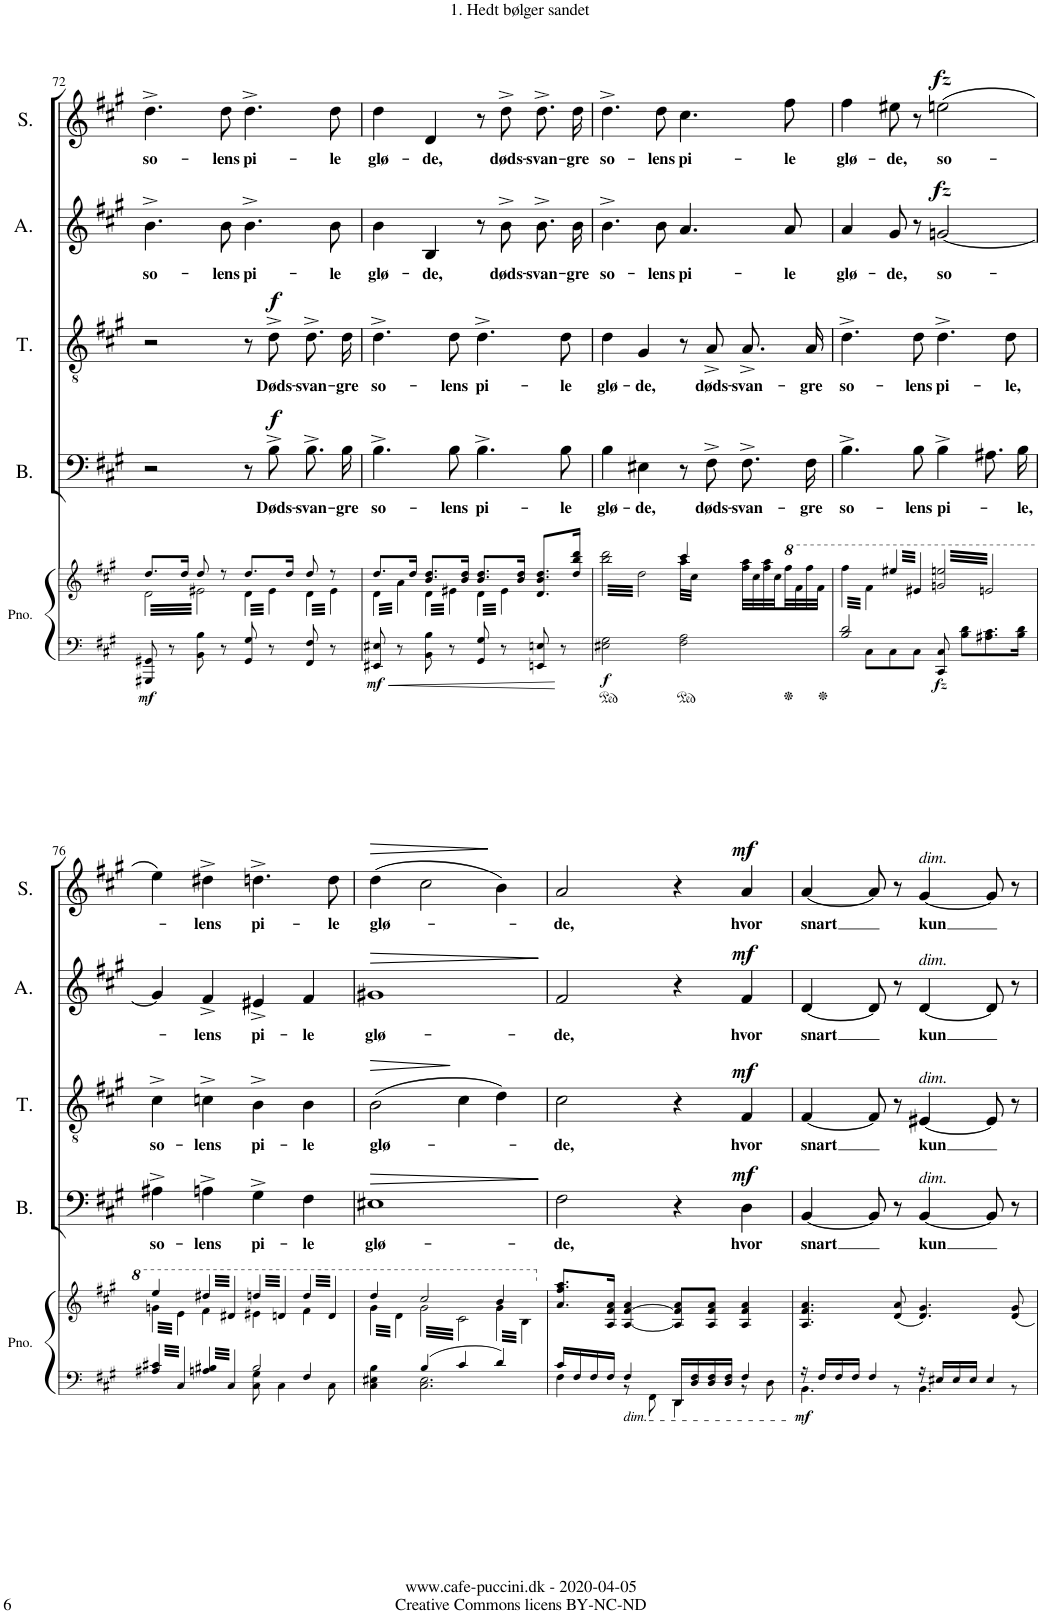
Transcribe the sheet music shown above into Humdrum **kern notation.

**kern	**kern	**dynam	**kern	**text	**dynam	**kern	**text	**dynam	**kern	**text	**dynam	**kern	**text	**dynam
*part5	*part5	*part5	*part4	*part4	*part4	*part3	*part3	*part3	*part2	*part2	*part2	*part1	*part1	*part1
*staff6	*staff5	*staff5/6	*staff4	*staff4	*staff4	*staff3	*staff3	*staff3	*staff2	*staff2	*staff2	*staff1	*staff1	*staff1
*I"Piano	*	*	*I"Bass	*	*	*I"Tenor	*	*	*I"Alto	*	*	*I"Soprano	*	*
*I'Pno.	*	*	*I'B.	*	*	*I'T.	*	*	*I'A.	*	*	*I'S.	*	*
!!LO:PB:g=z
*clefF4	*clefG2	*	*clefF4	*	*	*clefGv2	*	*	*clefG2	*	*	*clefG2	*	*
*k[f#c#g#]	*k[f#c#g#]	*	*k[f#c#g#]	*	*	*k[f#c#g#]	*	*	*k[f#c#g#]	*	*	*k[f#c#g#]	*	*
*M4/4	*M4/4	*	*M4/4	*	*	*M4/4	*	*	*M4/4	*	*	*M4/4	*	*
*met(c)	*met(c)	*	*met(c)	*	*	*met(c)	*	*	*met(c)	*	*	*met(c)	*	*
=72	=72	=72	=72	=72	=72	=72	=72	=72	=72	=72	=72	=72	=72	=72
*	*^	*	*	*	*	*	*	*	*	*	*	*	*	*
!	!	!	!LO:DY:b=2	!	!	!	!	!	!	!	!LO:LY:b	!	!	!LO:LY:b	!
*	*tremolo	*	*	*	*	*	*	*	*	*	*	*	*	*	*
8GGG#X/ 8GG#X/	8.dd/L	64d\LLLL	mf	2r	.	.	2r	.	.	4.b^\	so-	.	4.dd^\	so-	.
.	.	64e#X\	.	.	.	.	.	.	.	.	.	.	.	.	.
.	.	64d\	.	.	.	.	.	.	.	.	.	.	.	.	.
.	.	64e#X\	.	.	.	.	.	.	.	.	.	.	.	.	.
.	.	64d\	.	.	.	.	.	.	.	.	.	.	.	.	.
.	.	64e#X\	.	.	.	.	.	.	.	.	.	.	.	.	.
.	.	64d\	.	.	.	.	.	.	.	.	.	.	.	.	.
.	.	64e#X\	.	.	.	.	.	.	.	.	.	.	.	.	.
8r	.	64d\	.	.	.	.	.	.	.	.	.	.	.	.	.
.	.	64e#X\	.	.	.	.	.	.	.	.	.	.	.	.	.
.	.	64d\	.	.	.	.	.	.	.	.	.	.	.	.	.
.	.	64e#X\	.	.	.	.	.	.	.	.	.	.	.	.	.
.	16dd/Jk	64d\	.	.	.	.	.	.	.	.	.	.	.	.	.
.	.	64e#X\	.	.	.	.	.	.	.	.	.	.	.	.	.
.	.	64d\	.	.	.	.	.	.	.	.	.	.	.	.	.
.	.	64e#X\	.	.	.	.	.	.	.	.	.	.	.	.	.
8BB\ 8B\	8dd/	64d\	.	.	.	.	.	.	.	.	.	.	.	.	.
.	.	64e#X\	.	.	.	.	.	.	.	.	.	.	.	.	.
.	.	64d\	.	.	.	.	.	.	.	.	.	.	.	.	.
.	.	64e#X\	.	.	.	.	.	.	.	.	.	.	.	.	.
.	.	64d\	.	.	.	.	.	.	.	.	.	.	.	.	.
.	.	64e#X\	.	.	.	.	.	.	.	.	.	.	.	.	.
.	.	64d\	.	.	.	.	.	.	.	.	.	.	.	.	.
.	.	64e#X\	.	.	.	.	.	.	.	.	.	.	.	.	.
!	!	!	!	!	!	!	!	!	!	!	!LO:LY:b	!	!	!LO:LY:b	!
8r	8r	64d\	.	.	.	.	.	.	.	8b\	-lens	.	8dd\	-lens	.
.	.	64e#X\	.	.	.	.	.	.	.	.	.	.	.	.	.
.	.	64d\	.	.	.	.	.	.	.	.	.	.	.	.	.
.	.	64e#X\	.	.	.	.	.	.	.	.	.	.	.	.	.
.	.	64d\	.	.	.	.	.	.	.	.	.	.	.	.	.
.	.	64e#X\	.	.	.	.	.	.	.	.	.	.	.	.	.
.	.	64d\	.	.	.	.	.	.	.	.	.	.	.	.	.
.	.	64e#X\JJJJ	.	.	.	.	.	.	.	.	.	.	.	.	.
!	!	!	!	!	!	!	!	!	!	!	!LO:LY:b	!	!	!LO:LY:b	!
8GG#/ 8G#/	8.dd/L	64d\LLLL	.	8r	.	.	8r	.	.	4.b^\	pi-	.	4.dd^\	pi-	.
.	.	64e#\	.	.	.	.	.	.	.	.	.	.	.	.	.
.	.	64d\	.	.	.	.	.	.	.	.	.	.	.	.	.
.	.	64e#\	.	.	.	.	.	.	.	.	.	.	.	.	.
.	.	64d\	.	.	.	.	.	.	.	.	.	.	.	.	.
.	.	64e#\	.	.	.	.	.	.	.	.	.	.	.	.	.
.	.	64d\	.	.	.	.	.	.	.	.	.	.	.	.	.
.	.	64e#\	.	.	.	.	.	.	.	.	.	.	.	.	.
!	!	!	!	!	!LO:LY:b	!LO:DY:a	!	!LO:LY:b	!LO:DY:a	!	!	!	!	!	!
8r	.	64d\	.	8B^\	Døds-	f	8d^\	Døds-	f	.	.	.	.	.	.
.	.	64e#\	.	.	.	.	.	.	.	.	.	.	.	.	.
.	.	64d\	.	.	.	.	.	.	.	.	.	.	.	.	.
.	.	64e#\	.	.	.	.	.	.	.	.	.	.	.	.	.
.	16dd/Jk	64d\	.	.	.	.	.	.	.	.	.	.	.	.	.
.	.	64e#\	.	.	.	.	.	.	.	.	.	.	.	.	.
.	.	64d\	.	.	.	.	.	.	.	.	.	.	.	.	.
.	.	64e#\JJJJ	.	.	.	.	.	.	.	.	.	.	.	.	.
!	!	!	!	!	!LO:LY:b	!	!	!LO:LY:b	!	!	!	!	!	!	!
8FF#/ 8F#/	8dd/	64d\LLLL	.	8.B^\L	-svan-	.	8.d^\L	-svan-	.	.	.	.	.	.	.
.	.	64e#\	.	.	.	.	.	.	.	.	.	.	.	.	.
.	.	64d\	.	.	.	.	.	.	.	.	.	.	.	.	.
.	.	64e#\	.	.	.	.	.	.	.	.	.	.	.	.	.
.	.	64d\	.	.	.	.	.	.	.	.	.	.	.	.	.
.	.	64e#\	.	.	.	.	.	.	.	.	.	.	.	.	.
.	.	64d\	.	.	.	.	.	.	.	.	.	.	.	.	.
.	.	64e#\	.	.	.	.	.	.	.	.	.	.	.	.	.
!	!	!	!	!	!	!	!	!	!	!	!LO:LY:b	!	!	!LO:LY:b	!
8r	8r	64d\	.	.	.	.	.	.	.	8b\	-le	.	8dd\	-le	.
.	.	64e#\	.	.	.	.	.	.	.	.	.	.	.	.	.
.	.	64d\	.	.	.	.	.	.	.	.	.	.	.	.	.
.	.	64e#\	.	.	.	.	.	.	.	.	.	.	.	.	.
!	!	!	!	!	!LO:LY:b	!	!	!LO:LY:b	!	!	!	!	!	!	!
.	.	64d\	.	16B\Jk	-gre	.	16d\Jk	-gre	.	.	.	.	.	.	.
.	.	64e#\	.	.	.	.	.	.	.	.	.	.	.	.	.
.	.	64d\	.	.	.	.	.	.	.	.	.	.	.	.	.
.	.	64e#\JJJJ	.	.	.	.	.	.	.	.	.	.	.	.	.
=73	=73	=73	=73	=73	=73	=73	=73	=73	=73	=73	=73	=73	=73	=73	=73
!	!	!	!LO:DY:b=2	!	!LO:LY:b	!	!	!LO:LY:b	!	!	!LO:LY:b	!	!	!LO:LY:b	!
8EE#X/ 8E#X/	8.dd/L	64d\LLLL	mf	4.B^\	so-	.	4.d^\	so-	.	4b\	glø-	.	4dd\	glø-	.
.	.	64a\	.	.	.	.	.	.	.	.	.	.	.	.	.
.	.	64d\	.	.	.	.	.	.	.	.	.	.	.	.	.
.	.	64a\	.	.	.	.	.	.	.	.	.	.	.	.	.
.	.	64d\	.	.	.	.	.	.	.	.	.	.	.	.	.
.	.	64a\	.	.	.	.	.	.	.	.	.	.	.	.	.
.	.	64d\	.	.	.	.	.	.	.	.	.	.	.	.	.
.	.	64a\	.	.	.	.	.	.	.	.	.	.	.	.	.
8r	.	64d\	.	.	.	.	.	.	.	.	.	.	.	.	.
.	.	64a\	.	.	.	.	.	.	.	.	.	.	.	.	.
.	.	64d\	.	.	.	.	.	.	.	.	.	.	.	.	.
.	.	64a\	.	.	.	.	.	.	.	.	.	.	.	.	.
.	16dd/Jk	64d\	.	.	.	.	.	.	.	.	.	.	.	.	.
.	.	64a\	.	.	.	.	.	.	.	.	.	.	.	.	.
.	.	64d\	.	.	.	.	.	.	.	.	.	.	.	.	.
.	.	64a\JJJJ	.	.	.	.	.	.	.	.	.	.	.	.	.
!	!	!	!	!	!	!	!	!	!	!	!LO:LY:b	!	!	!LO:LY:b	!
8BB\ 8B\	8.b/ 8.dd/L	64d\LLLL	.	.	.	.	.	.	.	4B/	-de,	.	4d/	-de,	.
.	.	64e#X\	.	.	.	.	.	.	.	.	.	.	.	.	.
.	.	64d\	.	.	.	.	.	.	.	.	.	.	.	.	.
.	.	64e#X\	.	.	.	.	.	.	.	.	.	.	.	.	.
.	.	64d\	.	.	.	.	.	.	.	.	.	.	.	.	.
.	.	64e#X\	.	.	.	.	.	.	.	.	.	.	.	.	.
.	.	64d\	.	.	.	.	.	.	.	.	.	.	.	.	.
.	.	64e#X\	.	.	.	.	.	.	.	.	.	.	.	.	.
!	!	!	!	!	!LO:LY:b	!	!	!LO:LY:b	!	!	!	!	!	!	!
8r	.	64d\	.	8B\	-lens	.	8d\	-lens	.	.	.	.	.	.	.
.	.	64e#X\	.	.	.	.	.	.	.	.	.	.	.	.	.
.	.	64d\	.	.	.	.	.	.	.	.	.	.	.	.	.
.	.	64e#X\	.	.	.	.	.	.	.	.	.	.	.	.	.
.	16b/ 16dd/Jk	64d\	.	.	.	.	.	.	.	.	.	.	.	.	.
.	.	64e#X\	.	.	.	.	.	.	.	.	.	.	.	.	.
.	.	64d\	.	.	.	.	.	.	.	.	.	.	.	.	.
.	.	64e#X\JJJJ	.	.	.	.	.	.	.	.	.	.	.	.	.
!	!	!	!	!	!LO:LY:b	!	!	!LO:LY:b	!	!	!	!	!	!	!
8GG#/ 8G#/	8.b/ 8.dd/L	64d\LLLL	.	4.B^\	pi-	.	4.d^\	pi-	.	8r	.	.	8r	.	.
.	.	64e#\	.	.	.	.	.	.	.	.	.	.	.	.	.
.	.	64d\	.	.	.	.	.	.	.	.	.	.	.	.	.
.	.	64e#\	.	.	.	.	.	.	.	.	.	.	.	.	.
.	.	64d\	.	.	.	.	.	.	.	.	.	.	.	.	.
.	.	64e#\	.	.	.	.	.	.	.	.	.	.	.	.	.
.	.	64d\	.	.	.	.	.	.	.	.	.	.	.	.	.
.	.	64e#\	.	.	.	.	.	.	.	.	.	.	.	.	.
!	!	!	!	!	!	!	!	!	!	!	!LO:LY:b	!	!	!LO:LY:b	!
8r	.	64d\	.	.	.	.	.	.	.	8b^\	døds-	.	8dd^\	døds-	.
.	.	64e#\	.	.	.	.	.	.	.	.	.	.	.	.	.
.	.	64d\	.	.	.	.	.	.	.	.	.	.	.	.	.
.	.	64e#\	.	.	.	.	.	.	.	.	.	.	.	.	.
.	16b/ 16dd/Jk	64d\	.	.	.	.	.	.	.	.	.	.	.	.	.
.	.	64e#\	.	.	.	.	.	.	.	.	.	.	.	.	.
.	.	64d\	.	.	.	.	.	.	.	.	.	.	.	.	.
.	.	64e#\JJJJ	.	.	.	.	.	.	.	.	.	.	.	.	.
*	*Xtremolo	*	*	*	*	*	*	*	*	*	*	*	*	*	*
!	!	!	!	!	!	!	!	!	!	!	!LO:LY:b	!	!	!LO:LY:b	!
8EEn/ 8En/	8.d/ 8.b/ 8.dd/L	4ryy	.	.	.	.	.	.	.	8.b^\L	-svan-	.	8.dd^\L	-svan-	.
.	.	.	.	.	.	.	.	.	.	.	.	.	.	.	.
.	.	.	.	.	.	.	.	.	.	.	.	.	.	.	.
.	.	.	.	.	.	.	.	.	.	.	.	.	.	.	.
.	.	.	.	.	.	.	.	.	.	.	.	.	.	.	.
.	.	.	.	.	.	.	.	.	.	.	.	.	.	.	.
.	.	.	.	.	.	.	.	.	.	.	.	.	.	.	.
.	.	.	.	.	.	.	.	.	.	.	.	.	.	.	.
!	!	!	!	!	!LO:LY:b	!	!	!LO:LY:b	!	!	!	!	!	!	!
8r	.	.	.	8B\	-le	.	8d\	-le	.	.	.	.	.	.	.
!	!	!	!	!	!	!	!	!	!	!	!LO:LY:b	!	!	!LO:LY:b	!
.	16dd/ 16bb/ 16ddd/Jk	.	.	.	.	.	.	.	.	16b\Jk	-gre	.	16dd\Jk	-gre	.
=74	=74	=74	=74	=74	=74	=74	=74	=74	=74	=74	=74	=74	=74	=74	=74
!	!	!	!LO:DY:b=2	!	!LO:LY:b	!	!	!LO:LY:b	!	!	!LO:LY:b	!	!	!LO:LY:b	!
*	*tremolo	*	*	*	*	*	*	*	*	*	*	*	*	*	*
2E#X\ 2G#\	64bb\ 64ddd\LLLL	2ryy	f	4B\	glø-	.	4d\	glø-	.	4.b^\	so-	.	4.dd^\	so-	.
.	64dd\	.	.	.	.	.	.	.	.	.	.	.	.	.	.
.	64bb\ 64ddd\	.	.	.	.	.	.	.	.	.	.	.	.	.	.
.	64dd\	.	.	.	.	.	.	.	.	.	.	.	.	.	.
.	64bb\ 64ddd\	.	.	.	.	.	.	.	.	.	.	.	.	.	.
.	64dd\	.	.	.	.	.	.	.	.	.	.	.	.	.	.
.	64bb\ 64ddd\	.	.	.	.	.	.	.	.	.	.	.	.	.	.
.	64dd\	.	.	.	.	.	.	.	.	.	.	.	.	.	.
.	64bb\ 64ddd\	.	.	.	.	.	.	.	.	.	.	.	.	.	.
.	64dd\	.	.	.	.	.	.	.	.	.	.	.	.	.	.
.	64bb\ 64ddd\	.	.	.	.	.	.	.	.	.	.	.	.	.	.
.	64dd\	.	.	.	.	.	.	.	.	.	.	.	.	.	.
.	64bb\ 64ddd\	.	.	.	.	.	.	.	.	.	.	.	.	.	.
.	64dd\	.	.	.	.	.	.	.	.	.	.	.	.	.	.
.	64bb\ 64ddd\	.	.	.	.	.	.	.	.	.	.	.	.	.	.
.	64dd\	.	.	.	.	.	.	.	.	.	.	.	.	.	.
!	!	!	!	!	!LO:LY:b	!	!	!LO:LY:b	!	!	!	!	!	!	!
.	64bb\ 64ddd\	.	.	4E#X\	-de,	.	4G#/	-de,	.	.	.	.	.	.	.
.	64dd\	.	.	.	.	.	.	.	.	.	.	.	.	.	.
.	64bb\ 64ddd\	.	.	.	.	.	.	.	.	.	.	.	.	.	.
.	64dd\	.	.	.	.	.	.	.	.	.	.	.	.	.	.
.	64bb\ 64ddd\	.	.	.	.	.	.	.	.	.	.	.	.	.	.
.	64dd\	.	.	.	.	.	.	.	.	.	.	.	.	.	.
.	64bb\ 64ddd\	.	.	.	.	.	.	.	.	.	.	.	.	.	.
.	64dd\	.	.	.	.	.	.	.	.	.	.	.	.	.	.
!	!	!	!	!	!	!	!	!	!	!	!LO:LY:b	!	!	!LO:LY:b	!
.	64bb\ 64ddd\	.	.	.	.	.	.	.	.	8b\	-lens	.	8dd\	-lens	.
.	64dd\	.	.	.	.	.	.	.	.	.	.	.	.	.	.
.	64bb\ 64ddd\	.	.	.	.	.	.	.	.	.	.	.	.	.	.
.	64dd\	.	.	.	.	.	.	.	.	.	.	.	.	.	.
.	64bb\ 64ddd\	.	.	.	.	.	.	.	.	.	.	.	.	.	.
.	64dd\	.	.	.	.	.	.	.	.	.	.	.	.	.	.
.	64bb\ 64ddd\	.	.	.	.	.	.	.	.	.	.	.	.	.	.
.	64dd\JJJJ	.	.	.	.	.	.	.	.	.	.	.	.	.	.
*	*Xtremolo	*	*	*	*	*	*	*	*	*	*	*	*	*	*
!	!	!	!	!	!	!	!	!	!	!	!LO:LY:b	!	!	!LO:LY:b	!
2F#\ 2A\	4ccc#/	32aa\LLL	.	8r	.	.	8r	.	.	4.a/	pi-	.	4.cc#\	pi-	.
.	.	.	.	.	.	.	.	.	.	.	.	.	.	.	.
.	.	32cc#\JJJ	.	.	.	.	.	.	.	.	.	.	.	.	.
.	.	.	.	.	.	.	.	.	.	.	.	.	.	.	.
.	.	16ryy	.	.	.	.	.	.	.	.	.	.	.	.	.
.	.	.	.	.	.	.	.	.	.	.	.	.	.	.	.
.	.	.	.	.	.	.	.	.	.	.	.	.	.	.	.
.	.	.	.	.	.	.	.	.	.	.	.	.	.	.	.
!	!	!	!	!	!LO:LY:b	!	!	!LO:LY:b	!	!	!	!	!	!	!
.	.	8ryy	.	8F#^\	døds-	.	8A^/	døds-	.	.	.	.	.	.	.
.	.	.	.	.	.	.	.	.	.	.	.	.	.	.	.
.	.	.	.	.	.	.	.	.	.	.	.	.	.	.	.
.	.	.	.	.	.	.	.	.	.	.	.	.	.	.	.
.	.	.	.	.	.	.	.	.	.	.	.	.	.	.	.
.	.	.	.	.	.	.	.	.	.	.	.	.	.	.	.
.	.	.	.	.	.	.	.	.	.	.	.	.	.	.	.
.	.	.	.	.	.	.	.	.	.	.	.	.	.	.	.
!	!	!	!	!	!LO:LY:b	!	!	!LO:LY:b	!	!	!	!	!	!	!
.	32ff#\ 32aa\LLL	4ryy	.	8.F#^\L	-svan-	.	8.A^/L	-svan-	.	.	.	.	.	.	.
.	32cc#\	.	.	.	.	.	.	.	.	.	.	.	.	.	.
.	32ff#\ 32aa\	.	.	.	.	.	.	.	.	.	.	.	.	.	.
.	32cc#\	.	.	.	.	.	.	.	.	.	.	.	.	.	.
*	*8va	*	*	*	*	*	*	*	*	*	*	*	*	*	*
!	!	!	!	!	!	!	!	!	!	!	!LO:LY:b	!	!	!LO:LY:b	!
.	32fff#\	.	.	.	.	.	.	.	.	8a/	-le	.	8ff#\	-le	.
.	32ff#\	.	.	.	.	.	.	.	.	.	.	.	.	.	.
!	!	!	!	!	!LO:LY:b	!	!	!LO:LY:b	!	!	!	!	!	!	!
.	32fff#\	.	.	16F#\Jk	-gre	.	16A/Jk	-gre	.	.	.	.	.	.	.
.	32ff#\JJJ	.	.	.	.	.	.	.	.	.	.	.	.	.	.
*	*v	*v	*	*	*	*	*	*	*	*	*	*	*	*	*
=75	=75	=75	=75	=75	=75	=75	=75	=75	=75	=75	=75	=75	=75	=75
*^	*	*	*	*	*	*	*	*	*	*	*	*	*	*
!	!	!	!	!	!LO:LY:b	!	!	!LO:LY:b	!	!	!LO:LY:b	!	!	!LO:LY:b	!
*	*	*tremolo	*	*	*	*	*	*	*	*	*	*	*	*	*
2B/ 2d/	8ryy	64fff#\LLLL	.	4.B^\	so-	.	4.d^\	so-	.	4a/	glø-	.	4ff#\	glø-	.
.	.	64ff#\	.	.	.	.	.	.	.	.	.	.	.	.	.
.	.	64fff#\	.	.	.	.	.	.	.	.	.	.	.	.	.
.	.	64ff#\	.	.	.	.	.	.	.	.	.	.	.	.	.
.	.	64fff#\	.	.	.	.	.	.	.	.	.	.	.	.	.
.	.	64ff#\	.	.	.	.	.	.	.	.	.	.	.	.	.
.	.	64fff#\	.	.	.	.	.	.	.	.	.	.	.	.	.
.	.	64ff#\	.	.	.	.	.	.	.	.	.	.	.	.	.
.	8C#\L	64fff#\	.	.	.	.	.	.	.	.	.	.	.	.	.
.	.	64ff#\	.	.	.	.	.	.	.	.	.	.	.	.	.
.	.	64fff#\	.	.	.	.	.	.	.	.	.	.	.	.	.
.	.	64ff#\	.	.	.	.	.	.	.	.	.	.	.	.	.
.	.	64fff#\	.	.	.	.	.	.	.	.	.	.	.	.	.
.	.	64ff#\	.	.	.	.	.	.	.	.	.	.	.	.	.
.	.	64fff#\	.	.	.	.	.	.	.	.	.	.	.	.	.
.	.	64ff#\JJJJ	.	.	.	.	.	.	.	.	.	.	.	.	.
!	!	!	!	!	!	!	!	!	!	!	!LO:LY:b	!	!	!LO:LY:b	!
.	8C#\	64eee#X/LLLL	.	.	.	.	.	.	.	8g#/	-de,	.	8ee#X\	-de,	.
.	.	64ee#X/	.	.	.	.	.	.	.	.	.	.	.	.	.
.	.	64eee#X/	.	.	.	.	.	.	.	.	.	.	.	.	.
.	.	64ee#X/	.	.	.	.	.	.	.	.	.	.	.	.	.
.	.	64eee#X/	.	.	.	.	.	.	.	.	.	.	.	.	.
.	.	64ee#X/	.	.	.	.	.	.	.	.	.	.	.	.	.
.	.	64eee#X/	.	.	.	.	.	.	.	.	.	.	.	.	.
.	.	64ee#X/	.	.	.	.	.	.	.	.	.	.	.	.	.
!	!	!	!	!	!LO:LY:b	!	!	!LO:LY:b	!	!	!	!	!	!	!
.	8C#\J	64eee#X/	.	8B\	-lens	.	8d\	-lens	.	8r	.	.	8r	.	.
.	.	64ee#X/	.	.	.	.	.	.	.	.	.	.	.	.	.
.	.	64eee#X/	.	.	.	.	.	.	.	.	.	.	.	.	.
.	.	64ee#X/	.	.	.	.	.	.	.	.	.	.	.	.	.
.	.	64eee#X/	.	.	.	.	.	.	.	.	.	.	.	.	.
.	.	64ee#X/	.	.	.	.	.	.	.	.	.	.	.	.	.
.	.	64eee#X/	.	.	.	.	.	.	.	.	.	.	.	.	.
.	.	64ee#X/JJJJ	.	.	.	.	.	.	.	.	.	.	.	.	.
!	!	!	!LO:DY:b=2	!	!LO:LY:b	!	!	!LO:LY:b	!	!	!LO:LY:b	!LO:DY:a	!	!LO:LY:b	!LO:DY:a
8CC#/ 8C#/	2ryy	64ggn/ 64eeen/LLLL	fz	4B^\	pi-	.	4.d^\	pi-	.	[2gn/	so-	fz	(2een\	so-	fz
.	.	64een/	.	.	.	.	.	.	.	.	.	.	.	.	.
.	.	64ggn/ 64eeen/	.	.	.	.	.	.	.	.	.	.	.	.	.
.	.	64een/	.	.	.	.	.	.	.	.	.	.	.	.	.
.	.	64ggn/ 64eeen/	.	.	.	.	.	.	.	.	.	.	.	.	.
.	.	64een/	.	.	.	.	.	.	.	.	.	.	.	.	.
.	.	64ggn/ 64eeen/	.	.	.	.	.	.	.	.	.	.	.	.	.
.	.	64een/	.	.	.	.	.	.	.	.	.	.	.	.	.
8B\ 8d\L	.	64ggn/ 64eeen/	.	.	.	.	.	.	.	.	.	.	.	.	.
.	.	64een/	.	.	.	.	.	.	.	.	.	.	.	.	.
.	.	64ggn/ 64eeen/	.	.	.	.	.	.	.	.	.	.	.	.	.
.	.	64een/	.	.	.	.	.	.	.	.	.	.	.	.	.
.	.	64ggn/ 64eeen/	.	.	.	.	.	.	.	.	.	.	.	.	.
.	.	64een/	.	.	.	.	.	.	.	.	.	.	.	.	.
.	.	64ggn/ 64eeen/	.	.	.	.	.	.	.	.	.	.	.	.	.
.	.	64een/	.	.	.	.	.	.	.	.	.	.	.	.	.
8.A#X\ 8.c#\	.	64ggn/ 64eeen/	.	8.A#X\L	.	.	.	.	.	.	.	.	.	.	.
.	.	64een/	.	.	.	.	.	.	.	.	.	.	.	.	.
.	.	64ggn/ 64eeen/	.	.	.	.	.	.	.	.	.	.	.	.	.
.	.	64een/	.	.	.	.	.	.	.	.	.	.	.	.	.
.	.	64ggn/ 64eeen/	.	.	.	.	.	.	.	.	.	.	.	.	.
.	.	64een/	.	.	.	.	.	.	.	.	.	.	.	.	.
.	.	64ggn/ 64eeen/	.	.	.	.	.	.	.	.	.	.	.	.	.
.	.	64een/	.	.	.	.	.	.	.	.	.	.	.	.	.
!	!	!	!	!	!	!	!	!LO:LY:b	!	!	!	!	!	!	!
.	.	64ggn/ 64eeen/	.	.	.	.	8d\	-le,	.	.	.	.	.	.	.
.	.	64een/	.	.	.	.	.	.	.	.	.	.	.	.	.
.	.	64ggn/ 64eeen/	.	.	.	.	.	.	.	.	.	.	.	.	.
.	.	64een/	.	.	.	.	.	.	.	.	.	.	.	.	.
!	!	!	!	!	!LO:LY:b	!	!	!	!	!	!	!	!	!	!
16B\ 16d\Jk	.	64ggn/ 64eeen/	.	16B\Jk	-le,	.	.	.	.	.	.	.	.	.	.
.	.	64een/	.	.	.	.	.	.	.	.	.	.	.	.	.
.	.	64ggn/ 64eeen/	.	.	.	.	.	.	.	.	.	.	.	.	.
.	.	64een/JJJJ	.	.	.	.	.	.	.	.	.	.	.	.	.
!!LO:LB:g=z
=76	=76	=76	=76	=76	=76	=76	=76	=76	=76	=76	=76	=76	=76	=76	=76
*	*^	*^	*	*	*	*	*	*	*	*	*	*	*	*	*
!	!	!	!	!	!	!	!LO:LY:b	!	!	!LO:LY:b	!	!	!	!	!	!	!
12.A#X/ 12.c#X/	2ryy	2.ryy	4eee/	64ggn\LLLL	.	4A#X^\	so-	.	4c#^\	so-	.	4g/]	.	.	4ee\)	.	.
.	.	.	.	64ee\	.	.	.	.	.	.	.	.	.	.	.	.	.
.	.	.	.	64ggn\	.	.	.	.	.	.	.	.	.	.	.	.	.
.	.	.	.	64ee\	.	.	.	.	.	.	.	.	.	.	.	.	.
.	.	.	.	64ggn\	.	.	.	.	.	.	.	.	.	.	.	.	.
.	.	.	.	64ee\	.	.	.	.	.	.	.	.	.	.	.	.	.
.	.	.	.	64ggn\	.	.	.	.	.	.	.	.	.	.	.	.	.
.	.	.	.	64ee\	.	.	.	.	.	.	.	.	.	.	.	.	.
12.C#/	.	.	.	64ggn\	.	.	.	.	.	.	.	.	.	.	.	.	.
.	.	.	.	64ee\	.	.	.	.	.	.	.	.	.	.	.	.	.
.	.	.	.	64ggn\	.	.	.	.	.	.	.	.	.	.	.	.	.
.	.	.	.	64ee\	.	.	.	.	.	.	.	.	.	.	.	.	.
.	.	.	.	64ggn\	.	.	.	.	.	.	.	.	.	.	.	.	.
.	.	.	.	64ee\	.	.	.	.	.	.	.	.	.	.	.	.	.
.	.	.	.	64ggn\	.	.	.	.	.	.	.	.	.	.	.	.	.
.	.	.	.	64ee\JJJJ	.	.	.	.	.	.	.	.	.	.	.	.	.
!	!	!	!	!	!	!	!LO:LY:b	!	!	!LO:LY:b	!	!	!LO:LY:b	!	!	!LO:LY:b	!
12.An/ 12.B#X/	.	.	64ddd#X/LLLL	4ff#\	.	4An^\	-lens	.	4cn^\	-lens	.	4f#^/	-lens	.	4dd#X^\	-lens	.
.	.	.	64dd#X/	.	.	.	.	.	.	.	.	.	.	.	.	.	.
.	.	.	64ddd#X/	.	.	.	.	.	.	.	.	.	.	.	.	.	.
.	.	.	64dd#X/	.	.	.	.	.	.	.	.	.	.	.	.	.	.
.	.	.	64ddd#X/	.	.	.	.	.	.	.	.	.	.	.	.	.	.
.	.	.	64dd#X/	.	.	.	.	.	.	.	.	.	.	.	.	.	.
.	.	.	64ddd#X/	.	.	.	.	.	.	.	.	.	.	.	.	.	.
.	.	.	64dd#X/	.	.	.	.	.	.	.	.	.	.	.	.	.	.
12.C#/	.	.	64ddd#X/	.	.	.	.	.	.	.	.	.	.	.	.	.	.
.	.	.	64dd#X/	.	.	.	.	.	.	.	.	.	.	.	.	.	.
.	.	.	64ddd#X/	.	.	.	.	.	.	.	.	.	.	.	.	.	.
.	.	.	64dd#X/	.	.	.	.	.	.	.	.	.	.	.	.	.	.
.	.	.	64ddd#X/	.	.	.	.	.	.	.	.	.	.	.	.	.	.
.	.	.	64dd#X/	.	.	.	.	.	.	.	.	.	.	.	.	.	.
.	.	.	64ddd#X/	.	.	.	.	.	.	.	.	.	.	.	.	.	.
.	.	.	64dd#X/JJJJ	.	.	.	.	.	.	.	.	.	.	.	.	.	.
!	!	!	!	!	!	!	!LO:LY:b	!	!	!LO:LY:b	!	!	!LO:LY:b	!	!	!LO:LY:b	!
2B#/	8C#\ 8G#\	.	64dddn/LLLL	4ee#X\	.	4G#^\	pi-	.	4B^\	pi-	.	4e#X^/	pi-	.	4.ddn^\	pi-	.
.	.	.	64ddn/	.	.	.	.	.	.	.	.	.	.	.	.	.	.
.	.	.	64dddn/	.	.	.	.	.	.	.	.	.	.	.	.	.	.
.	.	.	64ddn/	.	.	.	.	.	.	.	.	.	.	.	.	.	.
.	.	.	64dddn/	.	.	.	.	.	.	.	.	.	.	.	.	.	.
.	.	.	64ddn/	.	.	.	.	.	.	.	.	.	.	.	.	.	.
.	.	.	64dddn/	.	.	.	.	.	.	.	.	.	.	.	.	.	.
.	.	.	64ddn/	.	.	.	.	.	.	.	.	.	.	.	.	.	.
.	4C#\	.	64dddn/	.	.	.	.	.	.	.	.	.	.	.	.	.	.
.	.	.	64ddn/	.	.	.	.	.	.	.	.	.	.	.	.	.	.
.	.	.	64dddn/	.	.	.	.	.	.	.	.	.	.	.	.	.	.
.	.	.	64ddn/	.	.	.	.	.	.	.	.	.	.	.	.	.	.
.	.	.	64dddn/	.	.	.	.	.	.	.	.	.	.	.	.	.	.
.	.	.	64ddn/	.	.	.	.	.	.	.	.	.	.	.	.	.	.
.	.	.	64dddn/	.	.	.	.	.	.	.	.	.	.	.	.	.	.
.	.	.	64ddn/JJJJ	.	.	.	.	.	.	.	.	.	.	.	.	.	.
!	!	!	!	!	!	!	!LO:LY:b	!	!	!LO:LY:b	!	!	!LO:LY:b	!	!	!	!
.	.	4F#/	64ddd/LLLL	4ff#\	.	4F#\	-le	.	4B\	-le	.	4f#/	-le	.	.	.	.
.	.	.	64dd/	.	.	.	.	.	.	.	.	.	.	.	.	.	.
.	.	.	64ddd/	.	.	.	.	.	.	.	.	.	.	.	.	.	.
.	.	.	64dd/	.	.	.	.	.	.	.	.	.	.	.	.	.	.
.	.	.	64ddd/	.	.	.	.	.	.	.	.	.	.	.	.	.	.
.	.	.	64dd/	.	.	.	.	.	.	.	.	.	.	.	.	.	.
.	.	.	64ddd/	.	.	.	.	.	.	.	.	.	.	.	.	.	.
.	.	.	64dd/	.	.	.	.	.	.	.	.	.	.	.	.	.	.
!	!	!	!	!	!	!	!	!	!	!	!	!	!	!	!	!LO:LY:b	!
.	8C#\	.	64ddd/	.	.	.	.	.	.	.	.	.	.	.	8dd\	-le	.
.	.	.	64dd/	.	.	.	.	.	.	.	.	.	.	.	.	.	.
.	.	.	64ddd/	.	.	.	.	.	.	.	.	.	.	.	.	.	.
.	.	.	64dd/	.	.	.	.	.	.	.	.	.	.	.	.	.	.
.	.	.	64ddd/	.	.	.	.	.	.	.	.	.	.	.	.	.	.
.	.	.	64dd/	.	.	.	.	.	.	.	.	.	.	.	.	.	.
.	.	.	64ddd/	.	.	.	.	.	.	.	.	.	.	.	.	.	.
.	.	.	64dd/JJJJ	.	.	.	.	.	.	.	.	.	.	.	.	.	.
*	*v	*v	*	*	*	*	*	*	*	*	*	*	*	*	*	*	*
=77	=77	=77	=77	=77	=77	=77	=77	=77	=77	=77	=77	=77	=77	=77	=77	=77
!	!	!	!	!	!	!LO:LY:b	!LO:HP:b	!	!LO:LY:b	!LO:HP:b	!	!LO:LY:b	!LO:HP:b	!	!LO:LY:b	!LO:HP:b
4ryy	4C#\ 4E#X\ 4B\	4ddd/	64gg#\LLLL	.	1E#X	glø-	>	(2B\	glø-	>	1g#X	glø-	>	(4dd\	glø-	>
.	.	.	64dd\	.	.	.	.	.	.	.	.	.	.	.	.	.
.	.	.	64gg#\	.	.	.	.	.	.	.	.	.	.	.	.	.
.	.	.	64dd\	.	.	.	.	.	.	.	.	.	.	.	.	.
.	.	.	64gg#\	.	.	.	.	.	.	.	.	.	.	.	.	.
.	.	.	64dd\	.	.	.	.	.	.	.	.	.	.	.	.	.
.	.	.	64gg#\	.	.	.	.	.	.	.	.	.	.	.	.	.
.	.	.	64dd\	.	.	.	.	.	.	.	.	.	.	.	.	.
.	.	.	64gg#\	.	.	.	.	.	.	.	.	.	.	.	.	.
.	.	.	64dd\	.	.	.	.	.	.	.	.	.	.	.	.	.
.	.	.	64gg#\	.	.	.	.	.	.	.	.	.	.	.	.	.
.	.	.	64dd\	.	.	.	.	.	.	.	.	.	.	.	.	.
.	.	.	64gg#\	.	.	.	.	.	.	.	.	.	.	.	.	.
.	.	.	64dd\	.	.	.	.	.	.	.	.	.	.	.	.	.
.	.	.	64gg#\	.	.	.	.	.	.	.	.	.	.	.	.	.
.	.	.	64dd\JJJJ	.	.	.	.	.	.	.	.	.	.	.	.	.
4B/	2.C#\ 2.E#\	2ccc#/	64gg#\LLLL	.	.	.	.	.	.	.	.	.	.	2cc#\	.	.
.	.	.	64cc#\	.	.	.	.	.	.	.	.	.	.	.	.	.
.	.	.	64gg#\	.	.	.	.	.	.	.	.	.	.	.	.	.
.	.	.	64cc#\	.	.	.	.	.	.	.	.	.	.	.	.	.
.	.	.	64gg#\	.	.	.	.	.	.	.	.	.	.	.	.	.
.	.	.	64cc#\	.	.	.	.	.	.	.	.	.	.	.	.	.
.	.	.	64gg#\	.	.	.	.	.	.	.	.	.	.	.	.	.
.	.	.	64cc#\	.	.	.	.	.	.	.	.	.	.	.	.	.
.	.	.	64gg#\	.	.	.	.	.	.	.	.	.	.	.	.	.
.	.	.	64cc#\	.	.	.	.	.	.	.	.	.	.	.	.	.
.	.	.	64gg#\	.	.	.	.	.	.	.	.	.	.	.	.	.
.	.	.	64cc#\	.	.	.	.	.	.	.	.	.	.	.	.	.
.	.	.	64gg#\	.	.	.	.	.	.	.	.	.	.	.	.	.
.	.	.	64cc#\	.	.	.	.	.	.	.	.	.	.	.	.	.
.	.	.	64gg#\	.	.	.	.	.	.	.	.	.	.	.	.	.
.	.	.	64cc#\	.	.	.	.	.	.	.	.	.	.	.	.	.
4c#/	.	.	64gg#\	.	.	.	.	4c#\	.	]	.	.	.	.	.	.
.	.	.	64cc#\	.	.	.	.	.	.	.	.	.	.	.	.	.
.	.	.	64gg#\	.	.	.	.	.	.	.	.	.	.	.	.	.
.	.	.	64cc#\	.	.	.	.	.	.	.	.	.	.	.	.	.
.	.	.	64gg#\	.	.	.	.	.	.	.	.	.	.	.	.	.
.	.	.	64cc#\	.	.	.	.	.	.	.	.	.	.	.	.	.
.	.	.	64gg#\	.	.	.	.	.	.	.	.	.	.	.	.	.
.	.	.	64cc#\	.	.	.	.	.	.	.	.	.	.	.	.	.
.	.	.	64gg#\	.	.	.	.	.	.	.	.	.	.	.	.	.
.	.	.	64cc#\	.	.	.	.	.	.	.	.	.	.	.	.	.
.	.	.	64gg#\	.	.	.	.	.	.	.	.	.	.	.	.	.
.	.	.	64cc#\	.	.	.	.	.	.	.	.	.	.	.	.	.
.	.	.	64gg#\	.	.	.	.	.	.	.	.	.	.	.	.	.
.	.	.	64cc#\	.	.	.	.	.	.	.	.	.	.	.	.	.
.	.	.	64gg#\	.	.	.	.	.	.	.	.	.	.	.	.	.
.	.	.	64cc#\JJJJ	.	.	.	.	.	.	.	.	.	.	.	.	.
4d/	.	4bb/	64gg#\LLLL	.	.	.	.	4d\)	.	.	.	.	.	4b\)	.	]
.	.	.	64b\	.	.	.	.	.	.	.	.	.	.	.	.	.
.	.	.	64gg#\	.	.	.	.	.	.	.	.	.	.	.	.	.
.	.	.	64b\	.	.	.	.	.	.	.	.	.	.	.	.	.
.	.	.	64gg#\	.	.	.	.	.	.	.	.	.	.	.	.	.
.	.	.	64b\	.	.	.	.	.	.	.	.	.	.	.	.	.
.	.	.	64gg#\	.	.	.	.	.	.	.	.	.	.	.	.	.
.	.	.	64b\	.	.	.	.	.	.	.	.	.	.	.	.	.
.	.	.	64gg#\	.	.	.	.	.	.	.	.	.	.	.	.	.
.	.	.	64b\	.	.	.	.	.	.	.	.	.	.	.	.	.
.	.	.	64gg#\	.	.	.	.	.	.	.	.	.	.	.	.	.
.	.	.	64b\	.	.	.	.	.	.	.	.	.	.	.	.	.
.	.	.	64gg#\	.	.	.	.	.	.	.	.	.	.	.	.	.
.	.	.	64b\	.	.	.	.	.	.	.	.	.	.	.	.	.
.	.	.	64gg#\	.	.	.	.	.	.	.	.	.	.	.	.	.
.	.	.	64b\JJJJ	.	.	.	.	.	.	.	.	.	.	.	.	.
*	*	*Xtremolo	*	*	*	*	*	*	*	*	*	*	*	*	*	*
*v	*v	*	*	*	*	*	*	*	*	*	*	*	*	*	*	*
*	*v	*v	*	*	*	*	*	*	*	*	*	*	*	*	*
.	.	.	.	.	]	.	.	.	.	.	]	.	.	.
=78	=78	=78	=78	=78	=78	=78	=78	=78	=78	=78	=78	=78	=78	=78
*^	*	*	*	*	*	*	*	*	*	*	*	*	*	*
*	*	*X8va	*	*	*	*	*	*	*	*	*	*	*	*	*
!	!	!	!	!	!LO:LY:b	!	!	!LO:LY:b	!	!	!LO:LY:b	!	!	!LO:LY:b	!
16c#/LL	4F#\	8.a/ 8.ff#/ 8.aa/L	.	2F#\	-de,	.	2c#\	-de,	.	2f#/	-de,	.	2a/	-de,	.
.	.	.	.	.	.	.	.	.	.	.	.	.	.	.	.
.	.	.	.	.	.	.	.	.	.	.	.	.	.	.	.
.	.	.	.	.	.	.	.	.	.	.	.	.	.	.	.
16F#/	.	.	.	.	.	.	.	.	.	.	.	.	.	.	.
.	.	.	.	.	.	.	.	.	.	.	.	.	.	.	.
.	.	.	.	.	.	.	.	.	.	.	.	.	.	.	.
.	.	.	.	.	.	.	.	.	.	.	.	.	.	.	.
16F#/	.	.	.	.	.	.	.	.	.	.	.	.	.	.	.
16F#/JJ	.	16A/ 16f#/ 16a/Jk	.	.	.	.	.	.	.	.	.	.	.	.	.
!LO:TX:b:i:t=dim.	!	!	!	!	!	!	!	!	!	!	!	!	!	!	!
4F#/	8r	[4A/ [4f#/ 4a/	.	.	.	.	.	.	.	.	.	.	.	.	.
.	8FF#\	.	.	.	.	.	.	.	.	.	.	.	.	.	.
16DD/LL	4DD\	8A/] 8f#/] 8a/L	.	4r	.	.	4r	.	.	4r	.	.	4r	.	.
16D/ 16F#/	.	.	.	.	.	.	.	.	.	.	.	.	.	.	.
16D/ 16F#/	.	8A/ 8f#/ 8a/J	.	.	.	.	.	.	.	.	.	.	.	.	.
16D/ 16F#/JJ	.	.	.	.	.	.	.	.	.	.	.	.	.	.	.
!	!	!	!	!	!LO:LY:b	!LO:DY:a	!	!LO:LY:b	!LO:DY:a	!	!LO:LY:b	!LO:DY:a	!	!LO:LY:b	!LO:DY:a
4F#/	8r	4A/ 4f#/ 4a/	.	4D\	hvor	mf	4F#/	hvor	mf	4f#/	hvor	mf	4a/	hvor	mf
.	8D\	.	.	.	.	.	.	.	.	.	.	.	.	.	.
=79	=79	=79	=79	=79	=79	=79	=79	=79	=79	=79	=79	=79	=79	=79	=79
!	!	!	!LO:DY:b=2	!	!LO:LY:b	!	!	!LO:LY:b	!	!	!LO:LY:b	!	!	!LO:LY:b	!
16r	4.BB\	4.A/ 4.f#/ 4.a/	mf	[4BB/	snart	.	[4F#/	snart	.	[4d/	snart	.	[4a/	snart	.
16F#/LL	.	.	.	.	.	.	.	.	.	.	.	.	.	.	.
16F#/	.	.	.	.	.	.	.	.	.	.	.	.	.	.	.
16F#/JJ	.	.	.	.	.	.	.	.	.	.	.	.	.	.	.
4F#/	.	.	.	8BB/]	.	.	8F#/]	.	.	8d/]	.	.	8a/]	.	.
.	8r	(8d/ 8a/	.	8r	.	.	8r	.	.	8r	.	.	8r	.	.
!	!	!	!	!	!	!	!	!	!	!	!	!	!LO:TX:a:i:t=dim.	!	!
!	!	!	!	!	!	!	!	!	!	!LO:TX:a:i:t=dim.	!	!	!	!	!
!	!	!	!	!	!	!	!LO:TX:a:i:t=dim.	!	!	!	!	!	!	!	!
!	!	!	!	!LO:TX:a:i:t=dim.	!	!	!	!	!	!	!	!	!	!	!
!	!	!	!	!	!LO:LY:b	!	!	!LO:LY:b	!	!	!LO:LY:b	!	!	!LO:LY:b	!
16r	4.BB\	4.d/ 4.g#/)	.	[4BB/	kun	.	[4E#X/	kun	.	[4d/	kun	.	[4g#/	kun	.
16E#X/LL	.	.	.	.	.	.	.	.	.	.	.	.	.	.	.
16E#/	.	.	.	.	.	.	.	.	.	.	.	.	.	.	.
16E#/JJ	.	.	.	.	.	.	.	.	.	.	.	.	.	.	.
4E#/	.	.	.	8BB/]	.	.	8E#/]	.	.	8d/]	.	.	8g#/]	.	.
.	8r	8d/ 8g#/	.	8r	.	.	8r	.	.	8r	.	.	8r	.	.
*v	*v	*	*	*	*	*	*	*	*	*	*	*	*	*	*
=	=	=	=	=	=	=	=	=	=	=	=	=	=	=
*-	*-	*-	*-	*-	*-	*-	*-	*-	*-	*-	*-	*-	*-	*-
